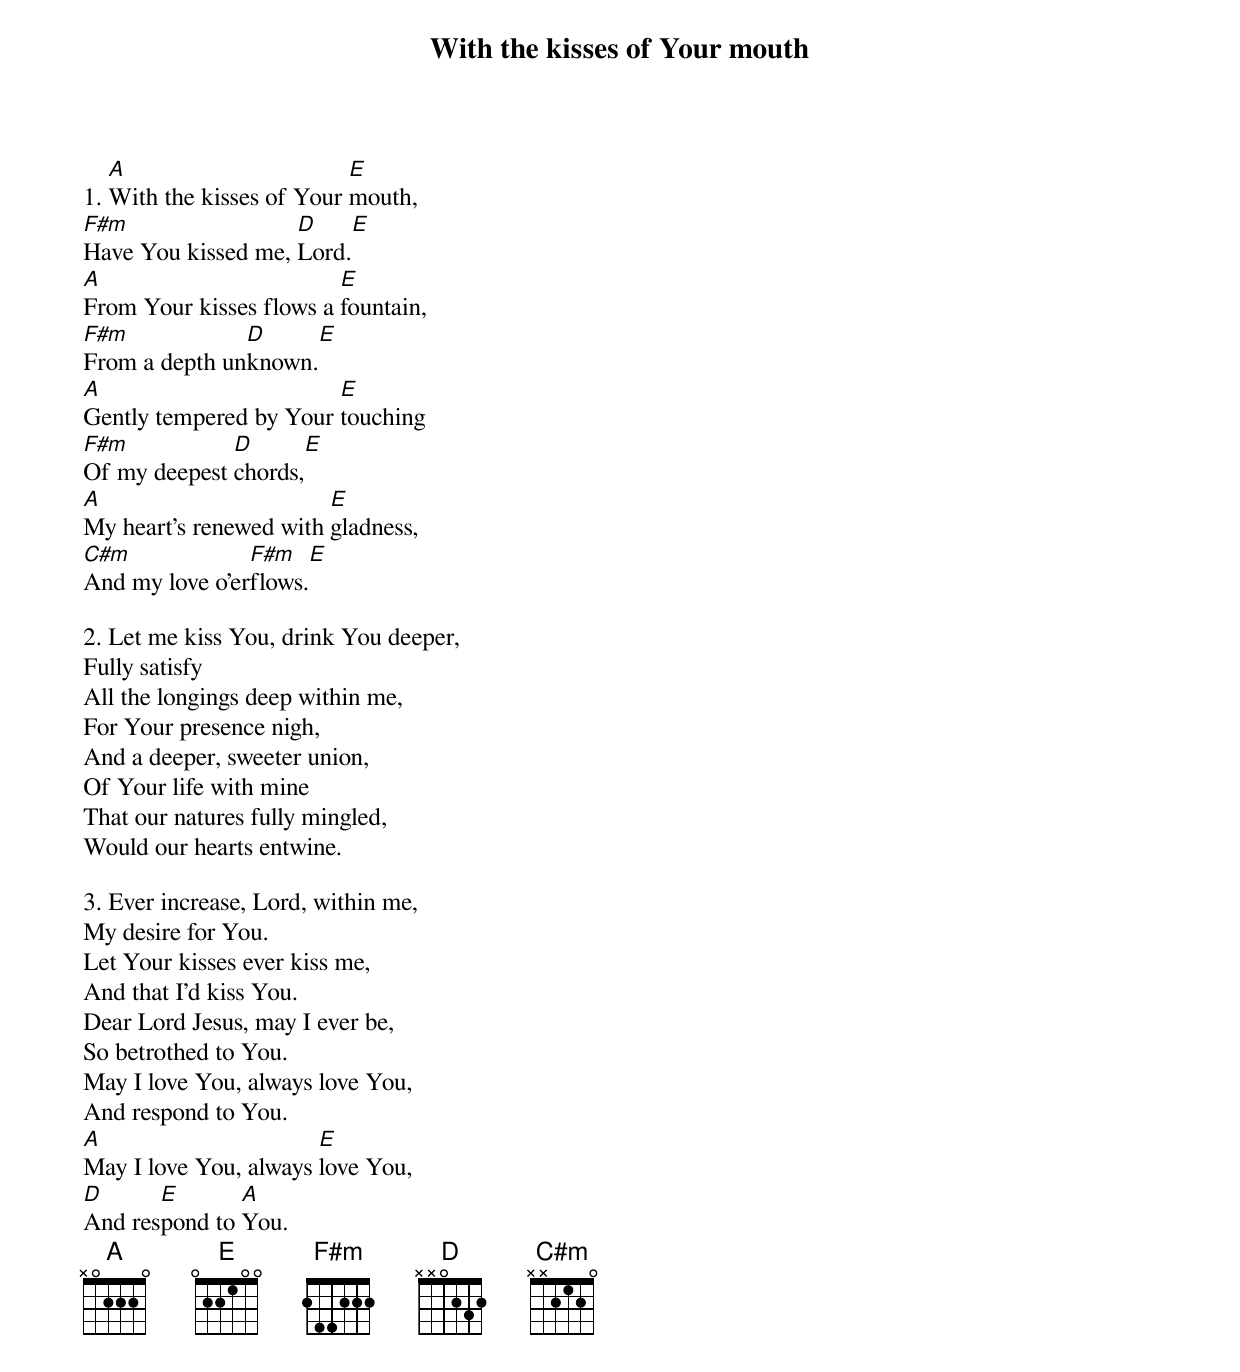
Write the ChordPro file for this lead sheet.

{t:With the kisses of Your mouth}

1. [A]With the kisses of Your [E]mouth,
[F#m]Have You kissed me, [D]Lord.[E]
[A]From Your kisses flows a [E]fountain,
[F#m]From a depth un[D]known.[E]
[A]Gently tempered by Your [E]touching
[F#m]Of my deepest [D]chords,[E]
[A]My heart's renewed with [E]gladness,
[C#m]And my love o'er[F#m]flows.[E]

2. Let me kiss You, drink You deeper,
Fully satisfy
All the longings deep within me,
For Your presence nigh,
And a deeper, sweeter union,
Of Your life with mine
That our natures fully mingled,
Would our hearts entwine.

3. Ever increase, Lord, within me,
My desire for You.
Let Your kisses ever kiss me,
And that I'd kiss You.
Dear Lord Jesus, may I ever be,
So betrothed to You.
May I love You, always love You,
And respond to You.
[A]May I love You, always [E]love You,
[D]And res[E]pond to [A]You.
